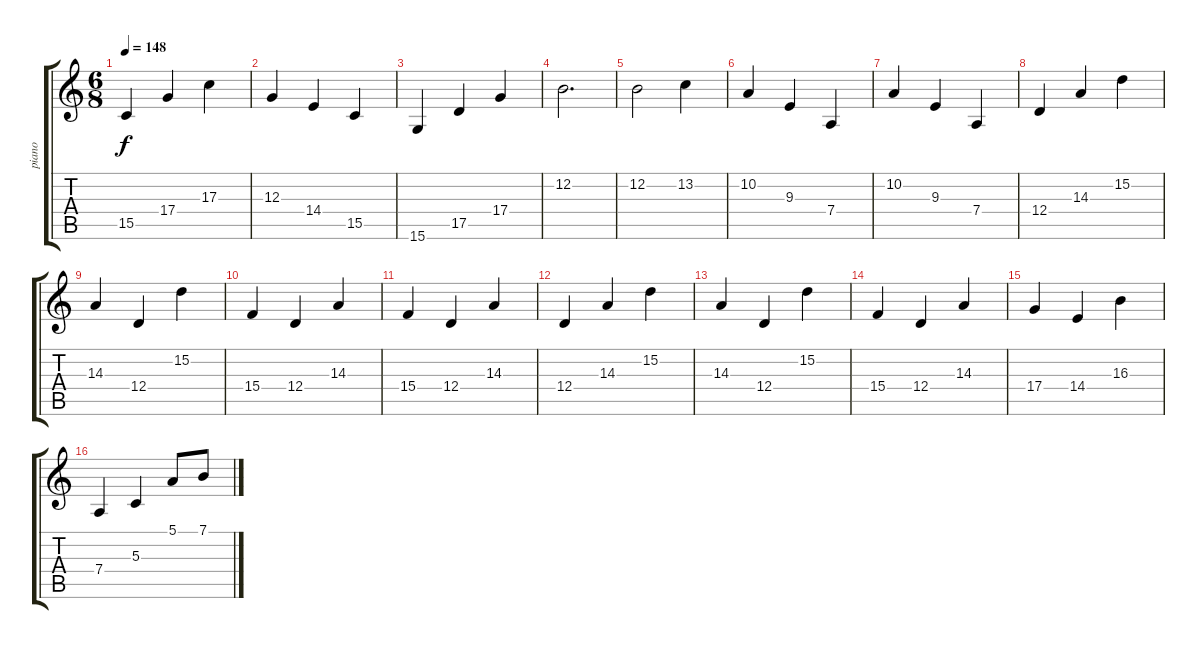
\track ("piano" "piano") {instrument acousticgrandpiano}
\staff {score tabs}
\tuning (E4 B3 G3 D3 A2 E2) {hide}
\ts (6 8)
\tempo 148
\clef g2
\ks c
15.5.4{dy f} 17.4.4 17.3.4 |
12.3.4 14.4.4 15.5.4 |
15.6.4 17.5.4 17.4.4 |
12.2.2{d} |
12.2.2 13.2.4 |
10.2.4 9.3.4 7.4.4 |
10.2.4 9.3.4 7.4.4 |
12.4.4 14.3.4 15.2.4 |
14.3.4 12.4.4 15.2.4 |
15.4.4 12.4.4 14.3.4 |
15.4.4 12.4.4 14.3.4 |
12.4.4 14.3.4 15.2.4 |
14.3.4 12.4.4 15.2.4 |
15.4.4 12.4.4 14.3.4 |
17.4.4 14.4.4 16.3.4 |
7.4.4 5.3.4 5.1.8 7.1.8
